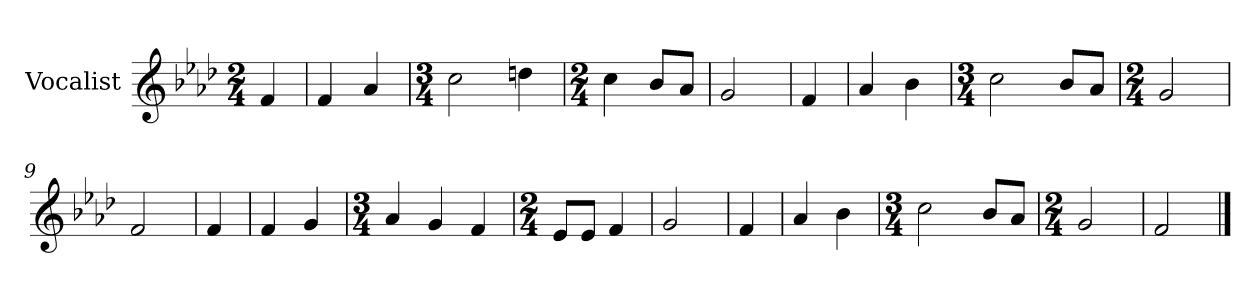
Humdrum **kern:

**kern
*part1
*staff1
*I"Vocalist
*k[b-e-a-d-]
*f:
*M2/4
=
4f
=1
4f
4a-
=2
*M3/4
2cc
4ddn
=3
*M2/4
4cc
8b-L
8a-J
=4
2g
=5
4f
=6
4a-
4b-
=7
*M3/4
2cc
8b-L
8a-J
=8
*M2/4
2g
=9
2f
=10
4f
=11
4f
4g
=12
*M3/4
4a-
4g
4f
=13
*M2/4
8e-L
8e-J
4f
=14
2g
=15
4f
=16
4a-
4b-
=17
*M3/4
2cc
8b-L
8a-J
=18
*M2/4
2g
=19
2f
==
*-
